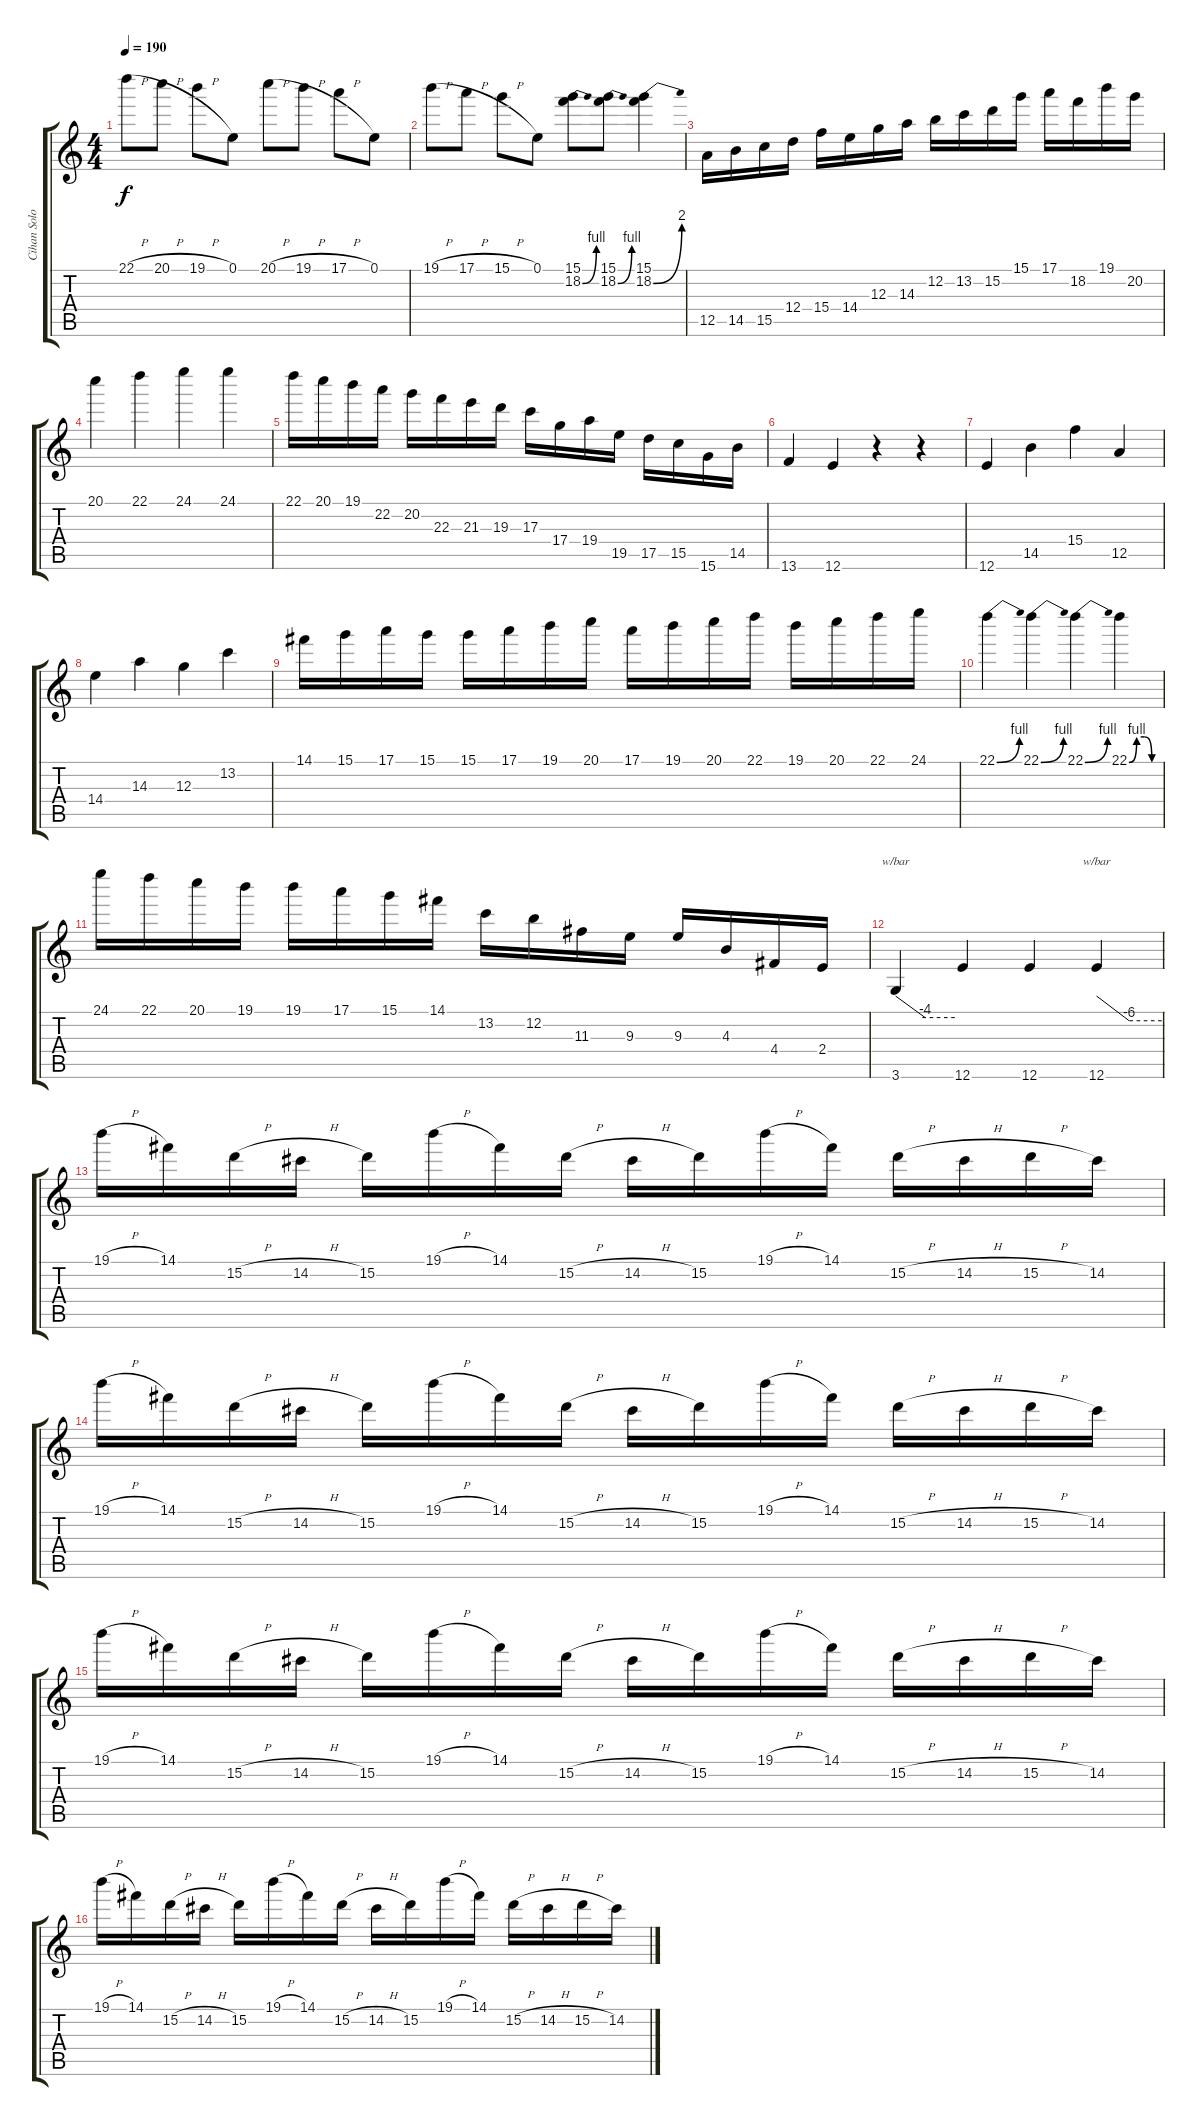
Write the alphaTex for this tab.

\track ("Cihan Solo Gitar" "Cihan Solo") {instrument distortionguitar}
\staff {score tabs}
\tuning (E4 B3 G3 D3 A2 E2) {hide}
\ts (4 4)
\tempo 190
\clef g2
\ks c
22.1{h}.8{dy f} 20.1{h}.8 19.1{h}.8 0.1.8 20.1{h}.8 19.1{h}.8 17.1{h}.8 0.1.8 |
19.1{h}.8 17.1{h}.8 15.1{h}.8 0.1.8 (15.1 18.2{be (bend 0 0 60 4)}).8 (15.1 18.2{be (bend 0 0 60 4)}).8 (15.1 18.2{be (bend 0 0 60 8)}).4 |
12.5.16 14.5.16 15.5.16 12.4.16 15.4.16 14.4.16 12.3.16 14.3.16 12.2.16 13.2.16 15.2.16 15.1.16 17.1.16 18.2.16 19.1.16 20.2.16 |
20.1.4 22.1.4 24.1.4 24.1.4 |
22.1.16 20.1.16 19.1.16 22.2.16 20.2.16 22.3.16 21.3.16 19.3.16 17.3.16 17.4.16 19.4.16 19.5.16 17.5.16 15.5.16 15.6.16 14.5.16 |
13.6.4 12.6.4 r.4 r.4 |
12.6.4 14.5.4 15.4.4 12.5.4 |
14.4.4 14.3.4 12.3.4 13.2.4 |
14.1.16 15.1.16 17.1.16 15.1.16 15.1.16 17.1.16 19.1.16 20.1.16 17.1.16 19.1.16 20.1.16 22.1.16 19.1.16 20.1.16 22.1.16 24.1.16 |
22.1{be (bend 0 0 60 4)}.4 22.1{be (bend 0 0 60 4)}.4 22.1{be (bend 0 0 60 4)}.4 22.1{be (custom 0 0 15 4 30 4 45 0 60 0)}.4 |
24.1.16 22.1.16 20.1.16 19.1.16 19.1.16 17.1.16 15.1.16 14.1.16 13.2.16 12.2.16 11.3.16 9.3.16 9.3.16 4.3.16 4.4.16 2.4.16 |
3.6.4{tbe (custom default 0 0 30 -16 60 -16)} 12.6.4 12.6.4 12.6.4{tbe (custom default 0 0 30 -24 60 -24)} |
19.1{h}.16 14.1.16 15.2{h}.16 14.2{h}.16 15.2.16 19.1{h}.16 14.1.16 15.2{h}.16 14.2{h}.16 15.2.16 19.1{h}.16 14.1.16 15.2{h}.16 14.2{h}.16 15.2{h}.16 14.2.16 |
19.1{h}.16 14.1.16 15.2{h}.16 14.2{h}.16 15.2.16 19.1{h}.16 14.1.16 15.2{h}.16 14.2{h}.16 15.2.16 19.1{h}.16 14.1.16 15.2{h}.16 14.2{h}.16 15.2{h}.16 14.2.16 |
19.1{h}.16 14.1.16 15.2{h}.16 14.2{h}.16 15.2.16 19.1{h}.16 14.1.16 15.2{h}.16 14.2{h}.16 15.2.16 19.1{h}.16 14.1.16 15.2{h}.16 14.2{h}.16 15.2{h}.16 14.2.16 |
19.1{h}.16 14.1.16 15.2{h}.16 14.2{h}.16 15.2.16 19.1{h}.16 14.1.16 15.2{h}.16 14.2{h}.16 15.2.16 19.1{h}.16 14.1.16 15.2{h}.16 14.2{h}.16 15.2{h}.16 14.2.16
